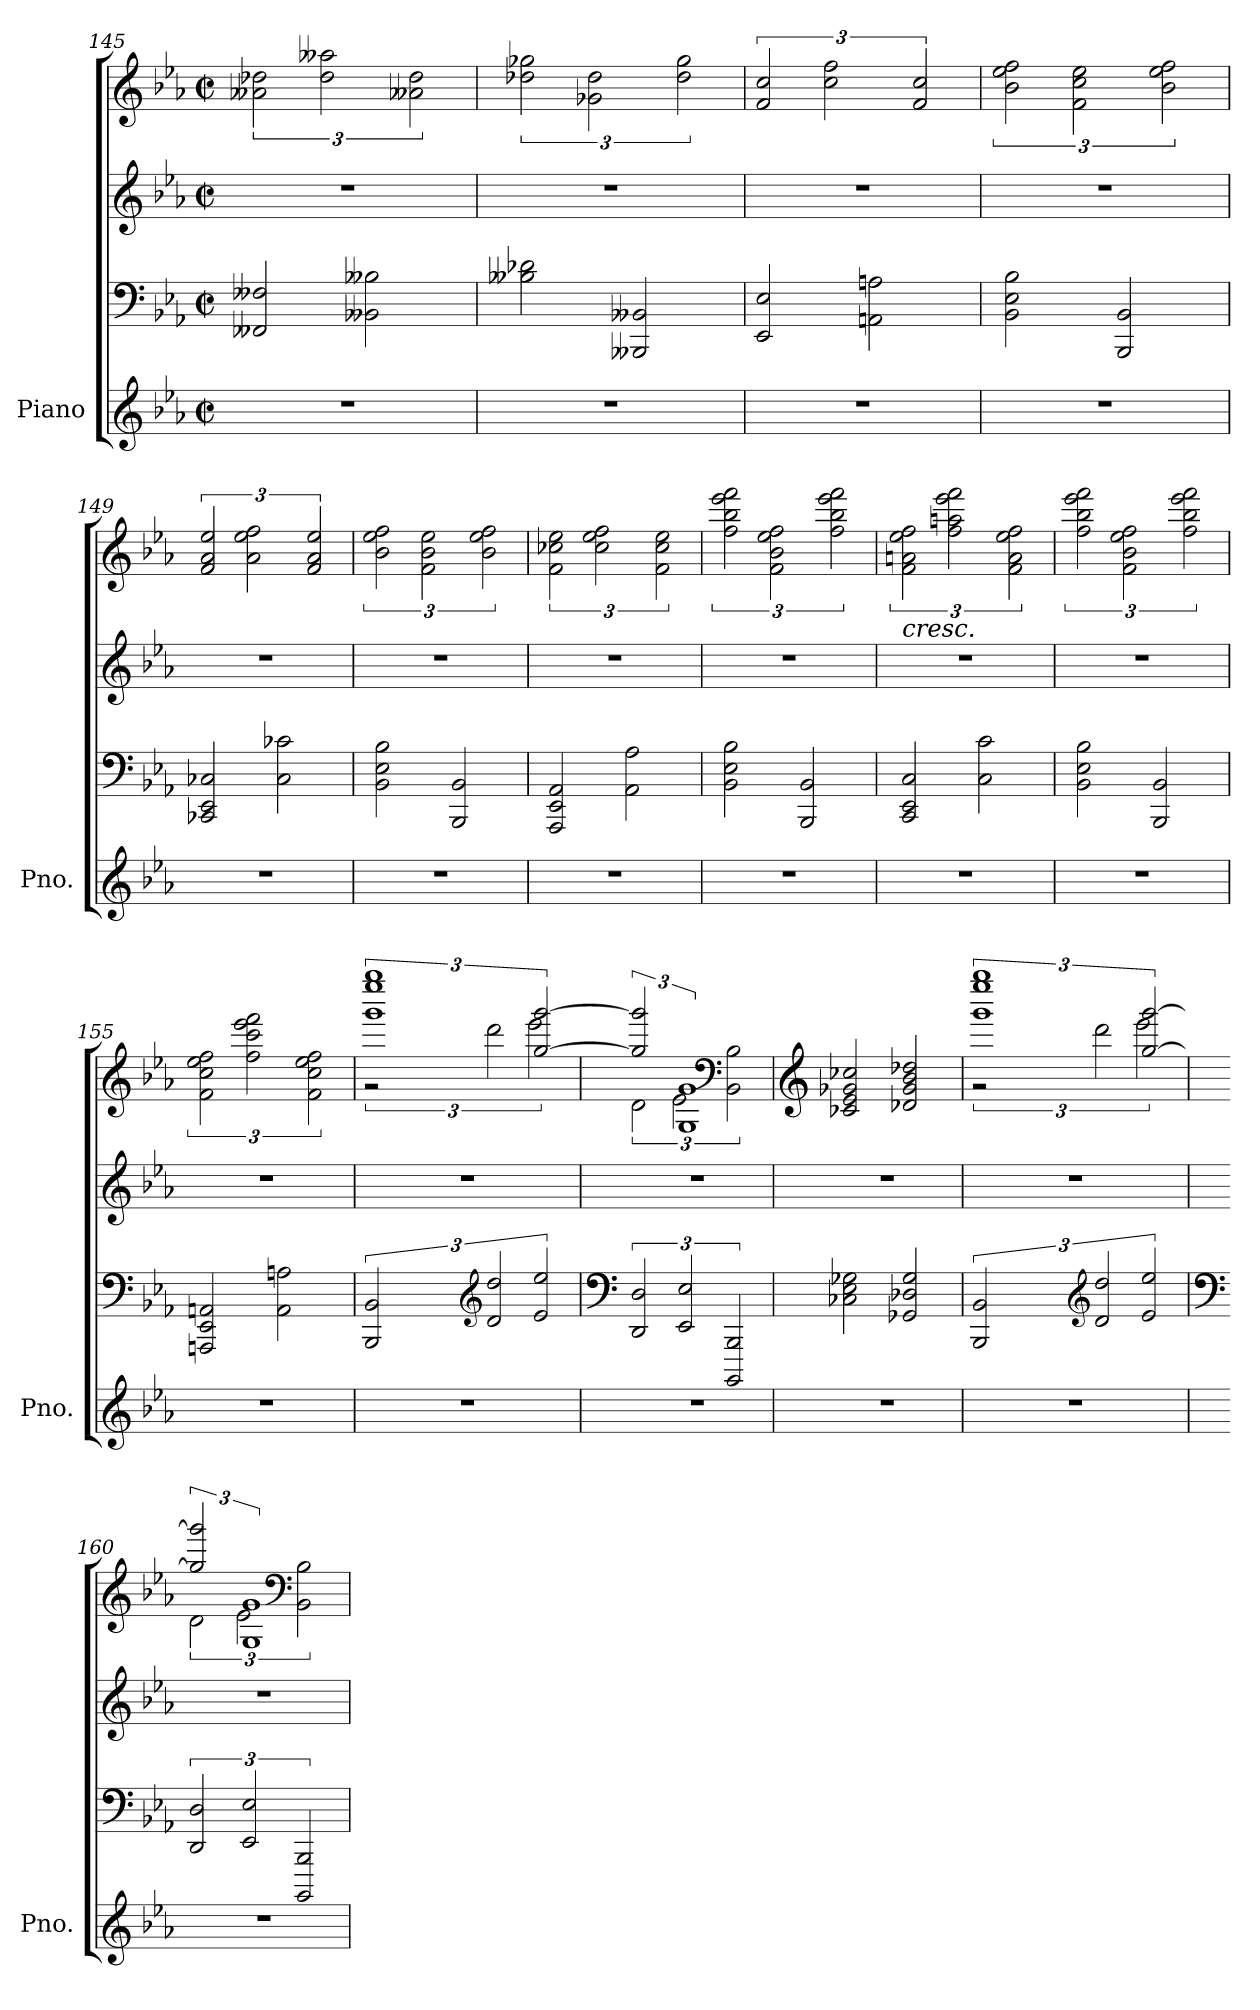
**kern	**kern	**kern	**kern
*part1	*part1	*part1	*part1
*staff4	*staff3	*staff2	*staff1
*I"Piano	*	*	*
*I'Pno.	*	*	*
*clefG2	*clefF4	*clefG2	*clefG2
*k[b-e-a-]	*k[b-e-a-]	*k[b-e-a-]	*k[b-e-a-]
*M2/2	*M2/2	*M2/2	*M2/2
*met(c|)	*met(c|)	*met(c|)	*met(c|)
=145	=145	=145	=145
1r	2FF--X/ 2F--X/	1r	3a--X\ 3dd-X\
.	.	.	3dd-\ 3aa--X\
.	2BB--X\ 2B--X\	.	.
.	.	.	3a--X\ 3dd-\
=146	=146	=146	=146
1r	2B--X\ 2d-X\	1r	3dd-X\ 3gg-X\
.	.	.	3g-X\ 3dd-\
.	2BBB--X/ 2BB--X/	.	.
.	.	.	3dd-\ 3gg-\
=147	=147	=147	=147
1r	2EE-/ 2E-/	1r	3f/ 3cc/
.	.	.	3cc\ 3ff\
.	2AAn\ 2An\	.	.
.	.	.	3f/ 3cc/
=148	=148	=148	=148
1r	2BB-\ 2E-\ 2B-\	1r	3b-\ 3ee-\ 3ff\
.	.	.	3f\ 3cc\ 3ee-\
.	2BBB-/ 2BB-/	.	.
.	.	.	3b-\ 3ee-\ 3ff\
=149	=149	=149	=149
1r	2CC-X/ 2EE-/ 2C-X/	1r	3f/ 3a-/ 3ee-/
.	.	.	3a-\ 3ee-\ 3ff\
.	2C-\ 2c-X\	.	.
.	.	.	3f/ 3a-/ 3ee-/
=150	=150	=150	=150
1r	2BB-\ 2E-\ 2B-\	1r	3b-\ 3ee-\ 3ff\
.	.	.	3f\ 3b-\ 3ee-\
.	2BBB-/ 2BB-/	.	.
.	.	.	3b-\ 3ee-\ 3ff\
=151	=151	=151	=151
1r	2AAA-/ 2EE-/ 2AA-/	1r	3f\ 3cc-X\ 3ee-\
.	.	.	3cc-\ 3ee-\ 3ff\
.	2AA-\ 2A-\	.	.
.	.	.	3f\ 3cc-\ 3ee-\
=152	=152	=152	=152
1r	2BB-\ 2E-\ 2B-\	1r	3ff\ 3bb-\ 3eee-\ 3fff\
.	.	.	3f\ 3b-\ 3ee-\ 3ff\
.	2BBB-/ 2BB-/	.	.
.	.	.	3ff\ 3bb-\ 3eee-\ 3fff\
=153	=153	=153	=153
!	!	!	!LO:TX:b:i:t=cresc.
1r	2CC/ 2EE-/ 2C/	1r	3f\ 3an\ 3ee-\ 3ff\
.	.	.	3ff\ 3aan\ 3eee-\ 3fff\
.	2C\ 2c\	.	.
.	.	.	3f\ 3a\ 3ee-\ 3ff\
=154	=154	=154	=154
1r	2BB-\ 2E-\ 2B-\	1r	3ff\ 3bb-\ 3eee-\ 3fff\
.	.	.	3f\ 3b-\ 3ee-\ 3ff\
.	2BBB-/ 2BB-/	.	.
.	.	.	3ff\ 3bb-\ 3eee-\ 3fff\
=155	=155	=155	=155
1r	2AAAn/ 2EE-/ 2AAn/	1r	3f\ 3cc\ 3ee-\ 3ff\
.	.	.	3ff\ 3ccc\ 3eee-\ 3fff\
.	2AA\ 2An\	.	.
.	.	.	3f\ 3cc\ 3ee-\ 3ff\
=156	=156	=156	=156
*	*	*	*^
1r	3BBB-/ 3BB-/	1r	3%2ggg 3%2eeee- 3%2gggg	3r
*	*clefG2	*	*	*
.	3d/ 3dd/	.	.	3ddd\
.	3e-/ 3ee-/	.	[3gg/ [3ggg/	3eee-\
=157	=157	=157	=157	=157
*	*clefF4	*	*	*
1r	3DD/ 3D/	1r	3gg/] 3ggg/]	3d\
.	3EE-/ 3E-/	.	3%2G 3%2g	3e-\
*	*	*	*clefF4	*
.	3BBBB-/ 3BBB-/	.	.	3BB-\ 3B-\
*	*	*	*v	*v
=158	=158	=158	=158
*	*	*	*clefG2
1r	2C-X\ 2E-\ 2G-X\	1r	2c-X/ 2e-/ 2g-X/ 2cc-X/
.	2GG-X/ 2D-X/ 2G-/	.	2d-X/ 2g-/ 2b-/ 2dd-X/
=159	=159	=159	=159
*	*	*	*^
1r	3BBB-/ 3BB-/	1r	3%2ggg 3%2eeee- 3%2gggg	3r
*	*clefG2	*	*	*
.	3d/ 3dd/	.	.	3ddd\
.	3e-/ 3ee-/	.	[3gg/ [3ggg/	3eee-\
=160	=160	=160	=160	=160
*	*clefF4	*	*	*
1r	3DD/ 3D/	1r	3gg/] 3ggg/]	3d\
.	3EE-/ 3E-/	.	3%2G 3%2g	3e-\
*	*	*	*clefF4	*
.	3BBBB-/ 3BBB-/	.	.	3BB-\ 3B-\
*	*	*	*v	*v
=	=	=	=
*-	*-	*-	*-
